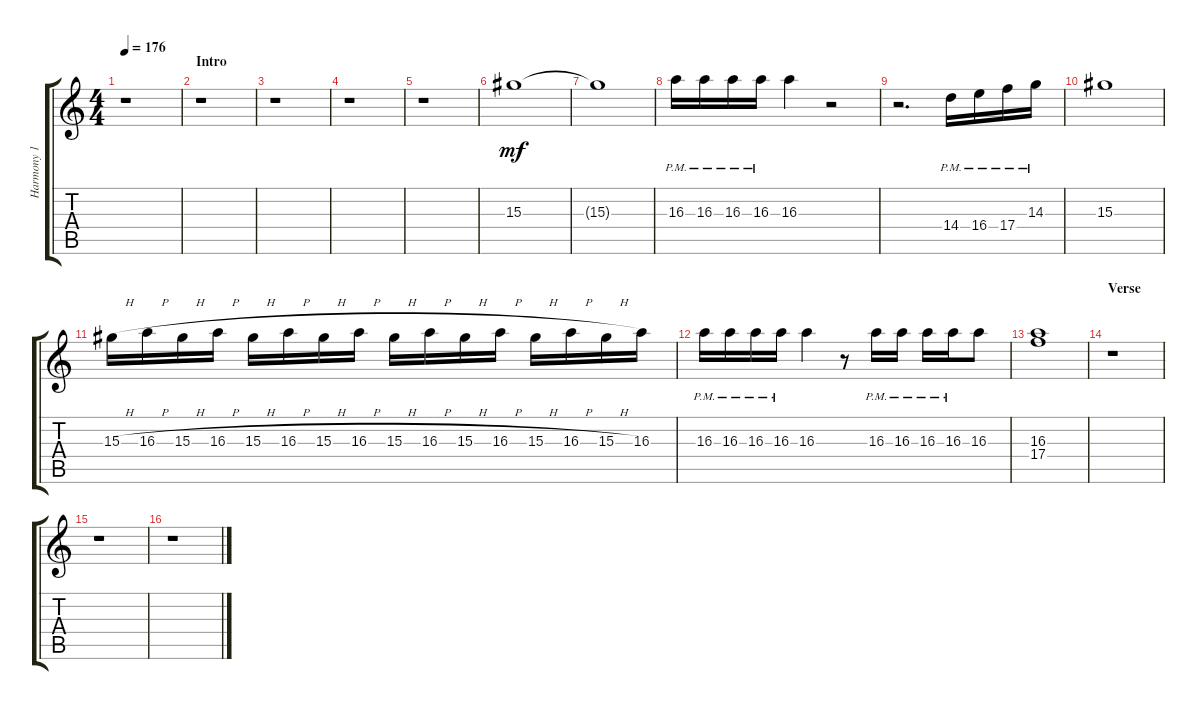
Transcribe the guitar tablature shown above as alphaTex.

\track ("Harmony 1" "Harmony 1") {instrument overdrivenguitar}
\staff {score tabs}
\tuning (D4 A3 F3 C3 G2 C2) {hide}
\ts (4 4)
\tempo 176
\clef g2
\ks aminor
r.1{dy mf instrument overdrivenguitar} |
\section ("" "Intro")
r.1 |
r.1 |
r.1 |
r.1 |
15.3.1 |
15.3{t}.1 |
16.3{pm}.16 16.3{pm}.16 16.3{pm}.16 16.3{pm}.16 16.3.4 r.2 |
r.2{d} 14.4{pm}.16 16.4{pm}.16 17.4{pm}.16 14.3{pm}.16 |
15.3.1 |
15.3{h}.16 16.3{h}.16 15.3{h}.16 16.3{h}.16 15.3{h}.16 16.3{h}.16 15.3{h}.16 16.3{h}.16 15.3{h}.16 16.3{h}.16 15.3{h}.16 16.3{h}.16 15.3{h}.16 16.3{h}.16 15.3{h}.16 16.3.16 |
16.3{pm}.16 16.3{pm}.16 16.3{pm}.16 16.3{pm}.16 16.3.4 r.8 16.3{pm}.16 16.3{pm}.16 16.3{pm}.16 16.3{pm}.16 16.3.8 |
(16.3 17.4).1 |
\section ("" "Verse")
r.1 |
r.1 |
r.1
